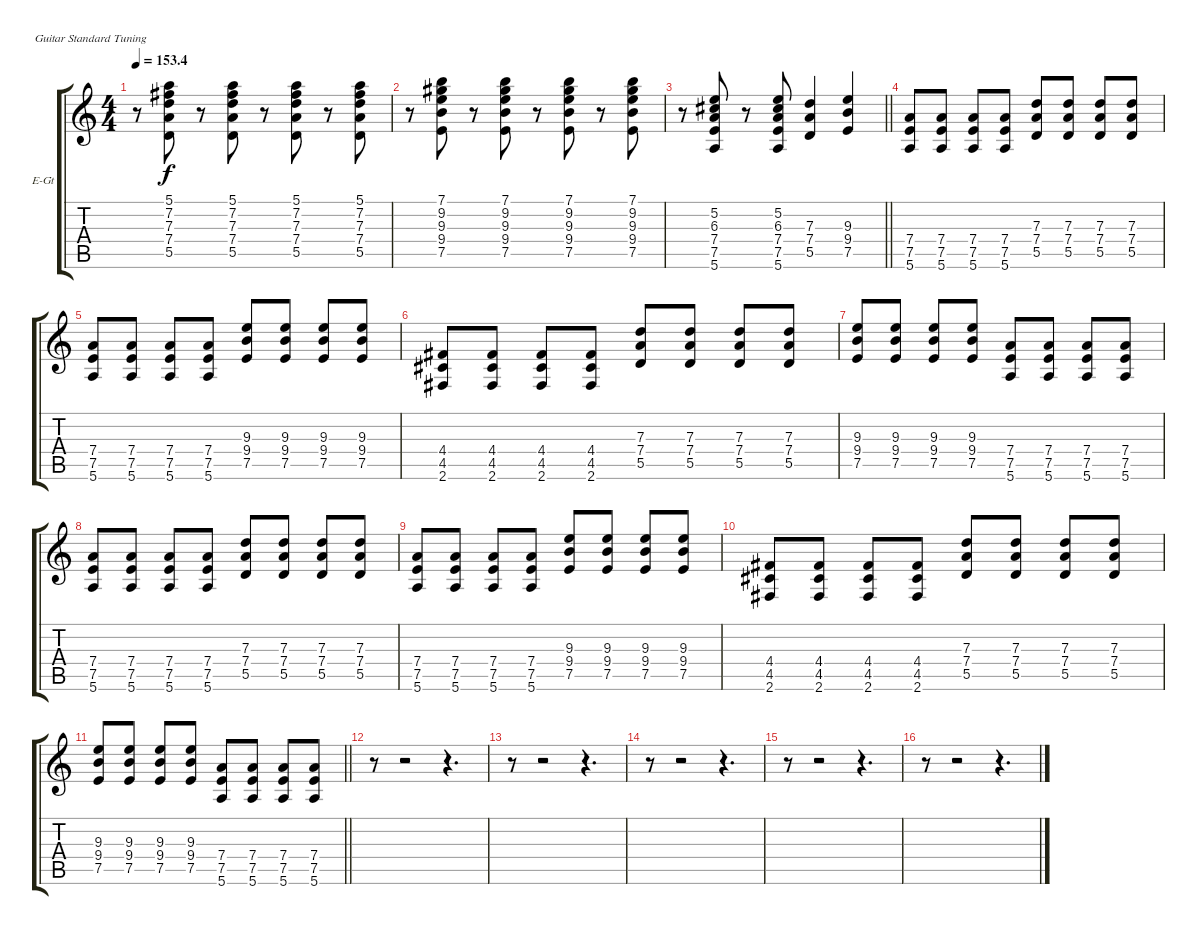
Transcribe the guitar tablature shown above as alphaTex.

\bracketExtendMode groupsimilarinstruments
\firstSystemTrackNameOrientation horizontal
\otherSystemsTrackNameOrientation horizontal
\track ("guitar" "E-Gt") {instrument electricguitarjazz}
\staff {score tabs}
\tuning (E4 B3 G3 D3 A2 E2)
\ts (4 4)
\tempo
153.4
\accidentals auto
\clef g2
\ottava regular
\simile none
\ks c
r.8{dy f} (5.1 7.2 7.3 7.4 5.5).8 r.8 (5.1 7.2 7.3 7.4 5.5).8 r.8 (5.1 7.2 7.3 7.4 5.5).8 r.8 (5.1 7.2 7.3 7.4 5.5).8 |
r.8 (7.1 9.2 9.3 9.4 7.5).8 r.8 (7.1 9.2 9.3 9.4 7.5).8 r.8 (7.1 9.2 9.3 9.4 7.5).8 r.8 (7.1 9.2 9.3 9.4 7.5).8 |
\barLineRight lightlight
r.8 (5.2 6.3 7.4 7.5 5.6).8 r.8 (5.2 6.3 7.4 7.5 5.6).8 (7.4 5.5 7.3).4 (7.5 9.4 9.3).4 |
(7.4 7.5 5.6).8 (7.4 7.5 5.6).8 (7.4 7.5 5.6).8 (7.4 7.5 5.6).8 (7.3 7.4 5.5).8 (7.3 7.4 5.5).8 (7.3 7.4 5.5).8 (7.3 7.4 5.5).8 |
(7.4 7.5 5.6).8 (7.4 7.5 5.6).8 (7.4 7.5 5.6).8 (7.4 7.5 5.6).8 (9.3 9.4 7.5).8 (9.3 9.4 7.5).8 (9.3 9.4 7.5).8 (9.3 9.4 7.5).8 |
(4.4 4.5 2.6).8 (4.4 4.5 2.6).8 (4.4 4.5 2.6).8 (4.4 4.5 2.6).8 (7.3 7.4 5.5).8 (7.3 7.4 5.5).8 (7.3 7.4 5.5).8 (7.3 7.4 5.5).8 |
(9.3 9.4 7.5).8 (9.3 9.4 7.5).8 (9.3 9.4 7.5).8 (9.3 9.4 7.5).8 (7.4 7.5 5.6).8 (7.4 7.5 5.6).8 (7.4 7.5 5.6).8 (7.4 7.5 5.6).8 |
(7.4 7.5 5.6).8 (7.4 7.5 5.6).8 (7.4 7.5 5.6).8 (7.4 7.5 5.6).8 (7.3 7.4 5.5).8 (7.3 7.4 5.5).8 (7.3 7.4 5.5).8 (7.3 7.4 5.5).8 |
(7.4 7.5 5.6).8 (7.4 7.5 5.6).8 (7.4 7.5 5.6).8 (7.4 7.5 5.6).8 (9.3 9.4 7.5).8 (9.3 9.4 7.5).8 (9.3 9.4 7.5).8 (9.3 9.4 7.5).8 |
(4.4 4.5 2.6).8 (4.4 4.5 2.6).8 (4.4 4.5 2.6).8 (4.4 4.5 2.6).8 (7.3 7.4 5.5).8 (7.3 7.4 5.5).8 (7.3 7.4 5.5).8 (7.3 7.4 5.5).8 |
\barLineRight lightlight
(9.3 9.4 7.5).8 (9.3 9.4 7.5).8 (9.3 9.4 7.5).8 (9.3 9.4 7.5).8 (7.4 7.5 5.6).8 (7.4 7.5 5.6).8 (7.4 7.5 5.6).8 (7.4 7.5 5.6).8 |
r.8 r.2 r.4{d} |
r.8 r.2 r.4{d} |
r.8 r.2 r.4{d} |
r.8 r.2 r.4{d} |
r.8 r.2 r.4{d}
